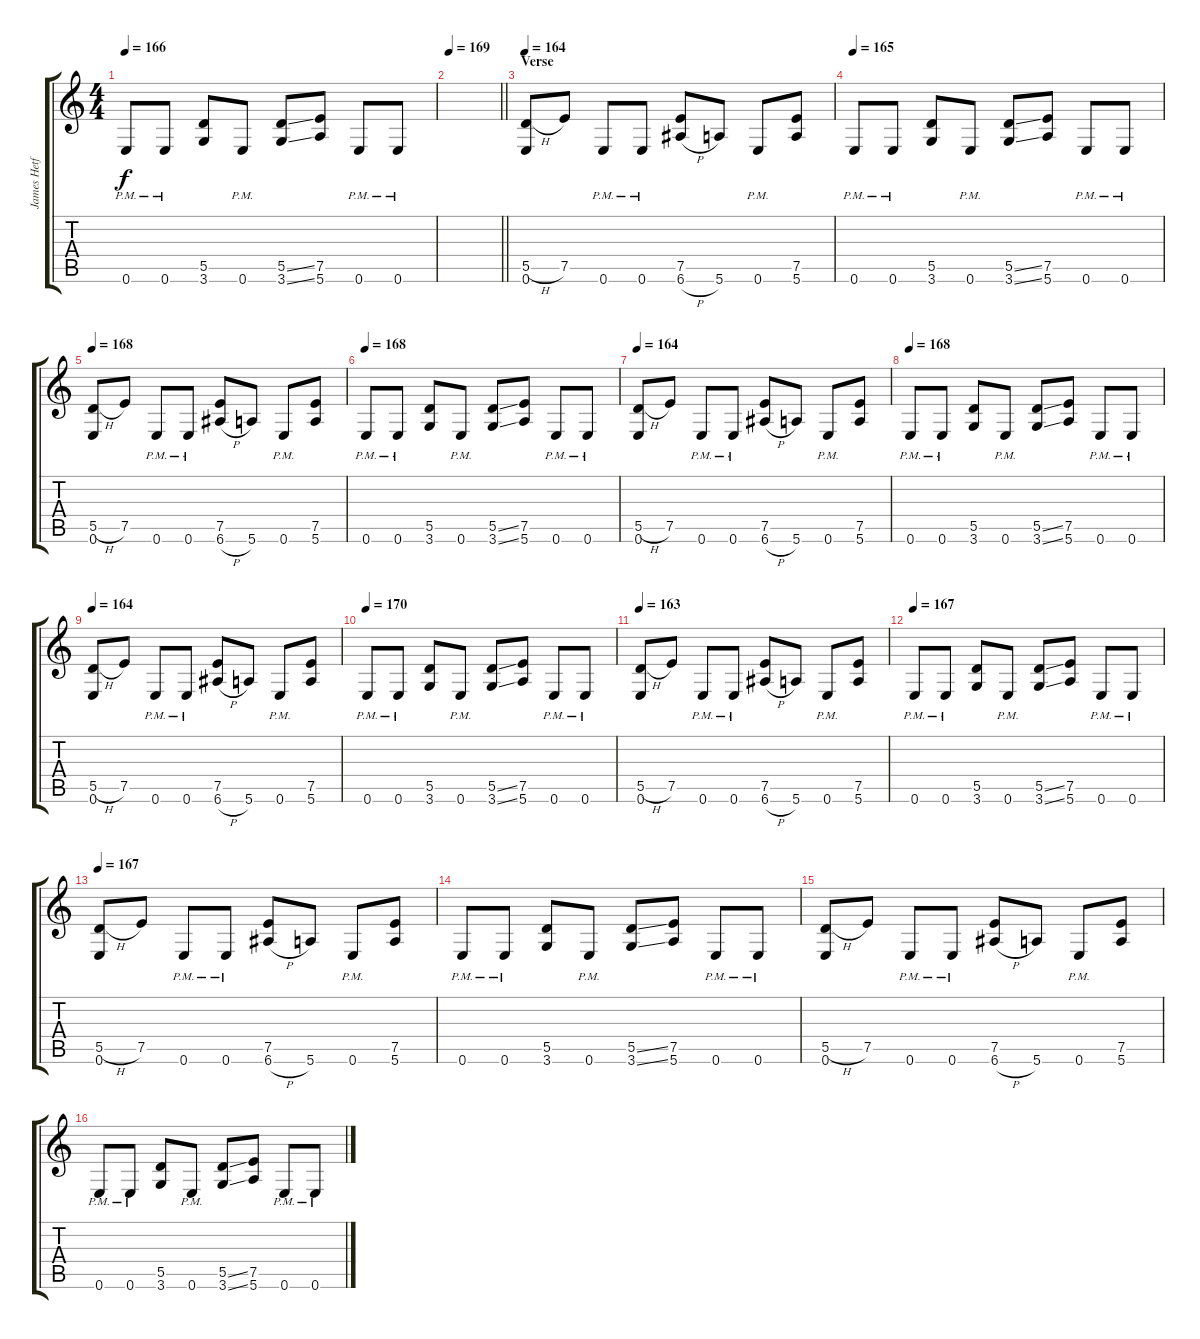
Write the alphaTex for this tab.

\track ("James Hetfield" "James Hetf") {instrument overdrivenguitar}
\staff {score tabs}
\tuning (E4 B3 G3 D3 A2 E2) {hide}
\ts (4 4)
\tempo 166
\clef g2
\ks c
0.6{pm}.8{dy f} 0.6{pm}.8 (5.5 3.6).8 0.6{pm}.8 (5.5{ss} 3.6{ss}).8 (7.5 5.6).8 0.6{pm}.8 0.6{pm}.8 |
\tempo 169
\barLineRight lightlight
|
\section ("" "Verse")
\tempo 164
(5.5{h} 0.6).8 7.5.8 0.6{pm}.8 0.6{pm}.8 (7.5 6.6{h}).8 5.6.8 0.6{pm}.8 (7.5 5.6).8 |
\tempo 165
0.6{pm}.8 0.6{pm}.8 (5.5 3.6).8 0.6{pm}.8 (5.5{ss} 3.6{ss}).8 (7.5 5.6).8 0.6{pm}.8 0.6{pm}.8 |
\tempo 168
(5.5{h} 0.6).8 7.5.8 0.6{pm}.8 0.6{pm}.8 (7.5 6.6{h}).8 5.6.8 0.6{pm}.8 (7.5 5.6).8 |
\tempo 168
0.6{pm}.8 0.6{pm}.8 (5.5 3.6).8 0.6{pm}.8 (5.5{ss} 3.6{ss}).8 (7.5 5.6).8 0.6{pm}.8 0.6{pm}.8 |
\tempo 164
(5.5{h} 0.6).8 7.5.8 0.6{pm}.8 0.6{pm}.8 (7.5 6.6{h}).8 5.6.8 0.6{pm}.8 (7.5 5.6).8 |
\tempo 168
0.6{pm}.8 0.6{pm}.8 (5.5 3.6).8 0.6{pm}.8 (5.5{ss} 3.6{ss}).8 (7.5 5.6).8 0.6{pm}.8 0.6{pm}.8 |
\tempo 164
(5.5{h} 0.6).8 7.5.8 0.6{pm}.8 0.6{pm}.8 (7.5 6.6{h}).8 5.6.8 0.6{pm}.8 (7.5 5.6).8 |
\tempo 170
0.6{pm}.8 0.6{pm}.8 (5.5 3.6).8 0.6{pm}.8 (5.5{ss} 3.6{ss}).8 (7.5 5.6).8 0.6{pm}.8 0.6{pm}.8 |
\tempo 163
(5.5{h} 0.6).8 7.5.8 0.6{pm}.8 0.6{pm}.8 (7.5 6.6{h}).8 5.6.8 0.6{pm}.8 (7.5 5.6).8 |
\tempo 167
0.6{pm}.8 0.6{pm}.8 (5.5 3.6).8 0.6{pm}.8 (5.5{ss} 3.6{ss}).8 (7.5 5.6).8 0.6{pm}.8 0.6{pm}.8 |
\tempo 167
(5.5{h} 0.6).8 7.5.8 0.6{pm}.8 0.6{pm}.8 (7.5 6.6{h}).8 5.6.8 0.6{pm}.8 (7.5 5.6).8 |
0.6{pm}.8 0.6{pm}.8 (5.5 3.6).8 0.6{pm}.8 (5.5{ss} 3.6{ss}).8 (7.5 5.6).8 0.6{pm}.8 0.6{pm}.8 |
(5.5{h} 0.6).8 7.5.8 0.6{pm}.8 0.6{pm}.8 (7.5 6.6{h}).8 5.6.8 0.6{pm}.8 (7.5 5.6).8 |
0.6{pm}.8 0.6{pm}.8 (5.5 3.6).8 0.6{pm}.8 (5.5{ss} 3.6{ss}).8 (7.5 5.6).8 0.6{pm}.8 0.6{pm}.8
